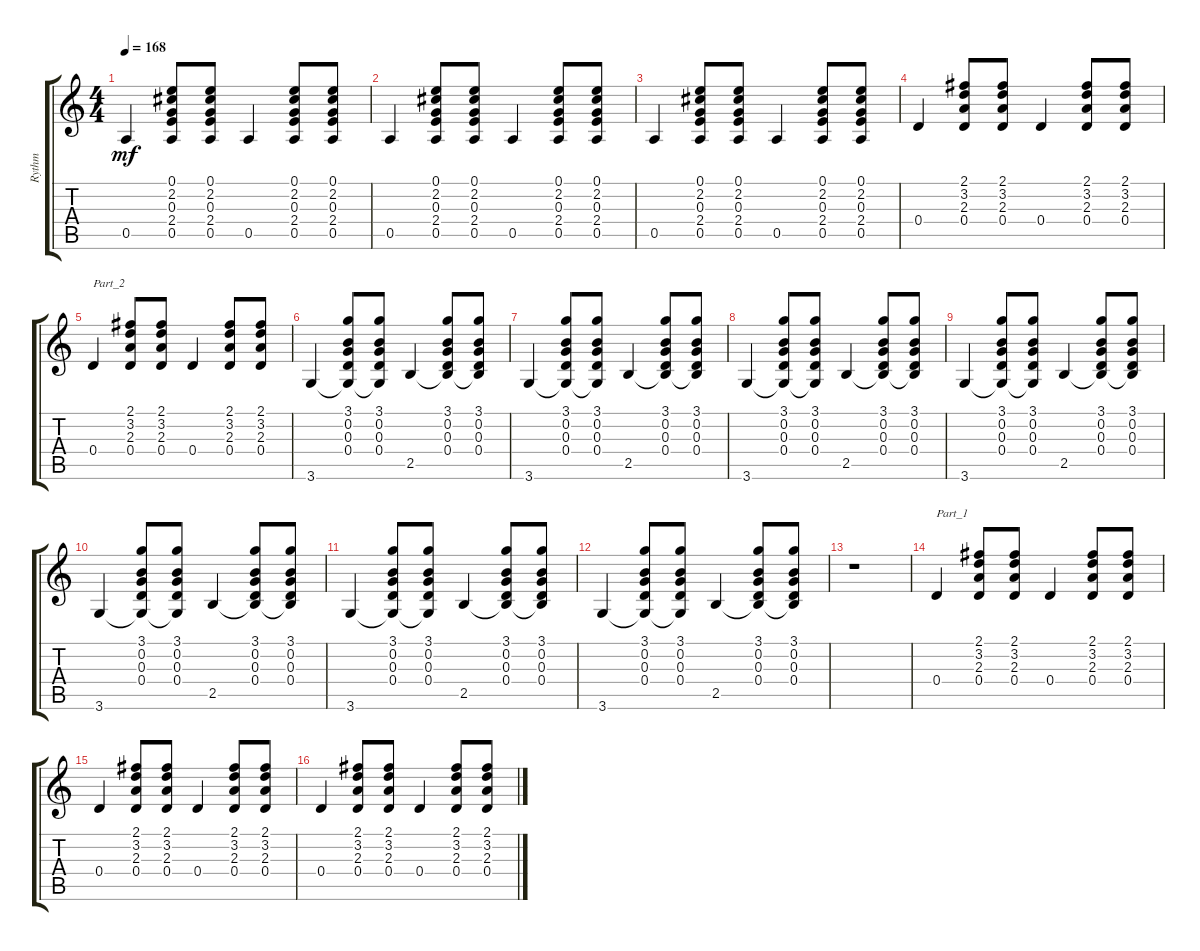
\track ("Rythm" "Rythm") {instrument acousticguitarnylon}
\staff {score tabs}
\tuning (E4 B3 G3 D3 A2 E2) {hide}
\ts (4 4)
\tempo 168
\clef g2
\ks c
0.5.4{dy mf} (0.1 2.2 0.3 2.4 0.5).8 (0.1 2.2 0.3 2.4 0.5).8 0.5.4 (0.1 2.2 0.3 2.4 0.5).8 (0.1 2.2 0.3 2.4 0.5).8 |
0.5.4 (0.1 2.2 0.3 2.4 0.5).8 (0.1 2.2 0.3 2.4 0.5).8 0.5.4 (0.1 2.2 0.3 2.4 0.5).8 (0.1 2.2 0.3 2.4 0.5).8 |
0.5.4 (0.1 2.2 0.3 2.4 0.5).8 (0.1 2.2 0.3 2.4 0.5).8 0.5.4 (0.1 2.2 0.3 2.4 0.5).8 (0.1 2.2 0.3 2.4 0.5).8 |
0.4.4 (2.1 3.2 2.3 0.4).8 (2.1 3.2 2.3 0.4).8 0.4.4 (2.1 3.2 2.3 0.4).8 (2.1 3.2 2.3 0.4).8 |
0.4.4{txt "Part_2"} (2.1 3.2 2.3 0.4).8 (2.1 3.2 2.3 0.4).8 0.4.4 (2.1 3.2 2.3 0.4).8 (2.1 3.2 2.3 0.4).8 |
3.6.4 (3.1 0.2 0.3 0.4 3.6{t}).8 (3.1 0.2 0.3 0.4 3.6{t}).8 2.5.4 (3.1 0.2 0.3 0.4 2.5{t}).8 (3.1 0.2 0.3 0.4 2.5{t}).8 |
3.6.4 (3.1 0.2 0.3 0.4 3.6{t}).8 (3.1 0.2 0.3 0.4 3.6{t}).8 2.5.4 (3.1 0.2 0.3 0.4 2.5{t}).8 (3.1 0.2 0.3 0.4 2.5{t}).8 |
3.6.4 (3.1 0.2 0.3 0.4 3.6{t}).8 (3.1 0.2 0.3 0.4 3.6{t}).8 2.5.4 (3.1 0.2 0.3 0.4 2.5{t}).8 (3.1 0.2 0.3 0.4 2.5{t}).8 |
3.6.4 (3.1 0.2 0.3 0.4 3.6{t}).8 (3.1 0.2 0.3 0.4 3.6{t}).8 2.5.4 (3.1 0.2 0.3 0.4 2.5{t}).8 (3.1 0.2 0.3 0.4 2.5{t}).8 |
3.6.4 (3.1 0.2 0.3 0.4 3.6{t}).8 (3.1 0.2 0.3 0.4 3.6{t}).8 2.5.4 (3.1 0.2 0.3 0.4 2.5{t}).8 (3.1 0.2 0.3 0.4 2.5{t}).8 |
3.6.4 (3.1 0.2 0.3 0.4 3.6{t}).8 (3.1 0.2 0.3 0.4 3.6{t}).8 2.5.4 (3.1 0.2 0.3 0.4 2.5{t}).8 (3.1 0.2 0.3 0.4 2.5{t}).8 |
3.6.4 (3.1 0.2 0.3 0.4 3.6{t}).8 (3.1 0.2 0.3 0.4 3.6{t}).8 2.5.4 (3.1 0.2 0.3 0.4 2.5{t}).8 (3.1 0.2 0.3 0.4 2.5{t}).8 |
r.1 |
0.4.4{txt "Part_1"} (2.1 3.2 2.3 0.4).8 (2.1 3.2 2.3 0.4).8 0.4.4 (2.1 3.2 2.3 0.4).8 (2.1 3.2 2.3 0.4).8 |
0.4.4 (2.1 3.2 2.3 0.4).8 (2.1 3.2 2.3 0.4).8 0.4.4 (2.1 3.2 2.3 0.4).8 (2.1 3.2 2.3 0.4).8 |
0.4.4 (2.1 3.2 2.3 0.4).8 (2.1 3.2 2.3 0.4).8 0.4.4 (2.1 3.2 2.3 0.4).8 (2.1 3.2 2.3 0.4).8
